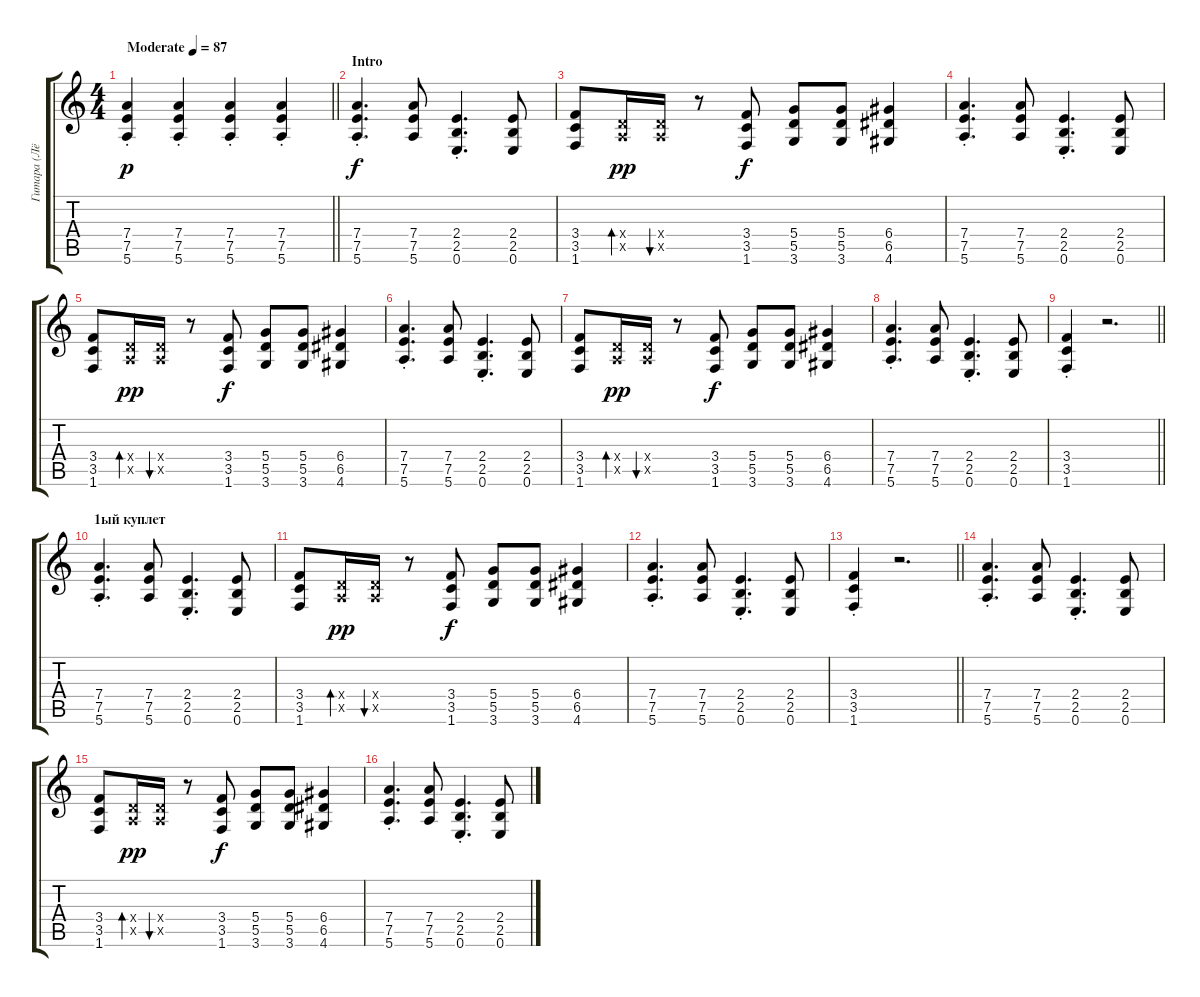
\track ("Гитара (Лёгкий перегруз)" "Гитара (Лё") {instrument electricguitarclean}
\staff {score tabs}
\tuning (E4 B3 G3 D3 A2 E2) {hide}
\ts (4 4)
\tempo (87 "Moderate")
\clef g2
\barLineRight lightlight
\ks c
(7.4{st} 7.5{st} 5.6{st}).4{dy p instrument electricguitarclean} (7.4{st} 7.5{st} 5.6{st}).4 (7.4{st} 7.5{st} 5.6{st}).4 (7.4{st} 7.5{st} 5.6{st}).4 |
\section ("" "Intro")
(7.4{st} 7.5{st} 5.6{st}).4{d dy f} (7.4 7.5 5.6).8 (2.4{st} 2.5{st} 0.6{st}).4{d} (2.4 2.5 0.6).8 |
(3.4 3.5 1.6).8 (0.4{x} 0.5{x}).16{bd 60 dy pp} (0.4{x} 0.5{x}).16{bu 60} r.8 (3.4 3.5 1.6).8{dy f} (5.4 5.5 3.6).8 (5.4 5.5 3.6).8 (6.4 6.5 4.6).4 |
(7.4{st} 7.5{st} 5.6{st}).4{d} (7.4 7.5 5.6).8 (2.4{st} 2.5{st} 0.6{st}).4{d} (2.4 2.5 0.6).8 |
(3.4 3.5 1.6).8 (0.4{x} 0.5{x}).16{bd 60 dy pp} (0.4{x} 0.5{x}).16{bu 60} r.8 (3.4 3.5 1.6).8{dy f} (5.4 5.5 3.6).8 (5.4 5.5 3.6).8 (6.4 6.5 4.6).4 |
(7.4{st} 7.5{st} 5.6{st}).4{d} (7.4 7.5 5.6).8 (2.4{st} 2.5{st} 0.6{st}).4{d} (2.4 2.5 0.6).8 |
(3.4 3.5 1.6).8 (0.4{x} 0.5{x}).16{bd 60 dy pp} (0.4{x} 0.5{x}).16{bu 60} r.8 (3.4 3.5 1.6).8{dy f} (5.4 5.5 3.6).8 (5.4 5.5 3.6).8 (6.4 6.5 4.6).4 |
(7.4{st} 7.5{st} 5.6{st}).4{d} (7.4 7.5 5.6).8 (2.4{st} 2.5{st} 0.6{st}).4{d} (2.4 2.5 0.6).8 |
\barLineRight lightlight
(3.4{st} 3.5{st} 1.6{st}).4 r.2{d} |
\section ("" "1ый куплет")
(7.4{st} 7.5{st} 5.6{st}).4{d} (7.4 7.5 5.6).8 (2.4{st} 2.5{st} 0.6{st}).4{d} (2.4 2.5 0.6).8 |
(3.4 3.5 1.6).8 (0.4{x} 0.5{x}).16{bd 60 dy pp} (0.4{x} 0.5{x}).16{bu 60} r.8 (3.4 3.5 1.6).8{dy f} (5.4 5.5 3.6).8 (5.4 5.5 3.6).8 (6.4 6.5 4.6).4 |
(7.4{st} 7.5{st} 5.6{st}).4{d} (7.4 7.5 5.6).8 (2.4{st} 2.5{st} 0.6{st}).4{d} (2.4 2.5 0.6).8 |
\barLineRight lightlight
(3.4{st} 3.5{st} 1.6{st}).4 r.2{d} |
(7.4{st} 7.5{st} 5.6{st}).4{d} (7.4 7.5 5.6).8 (2.4{st} 2.5{st} 0.6{st}).4{d} (2.4 2.5 0.6).8 |
(3.4 3.5 1.6).8 (0.4{x} 0.5{x}).16{bd 60 dy pp} (0.4{x} 0.5{x}).16{bu 60} r.8 (3.4 3.5 1.6).8{dy f} (5.4 5.5 3.6).8 (5.4 5.5 3.6).8 (6.4 6.5 4.6).4 |
(7.4{st} 7.5{st} 5.6{st}).4{d} (7.4 7.5 5.6).8 (2.4{st} 2.5{st} 0.6{st}).4{d} (2.4 2.5 0.6).8
